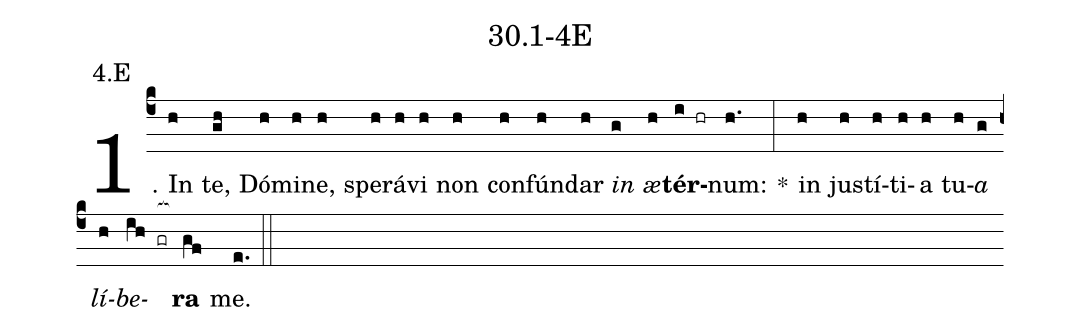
name: 30.1-4E;
annotation: 4.E;
%%
(c4)1. In(h) te,(gh) Dó(h)mi(h)ne,(h) spe(h)rá(h)vi(h) non(h) con(h)fún(h)dar(h) <i>in</i>(g) <i>æ</i>(h)<b>tér</b>(i hr)num:(h.) *(:) in(h) jus(h)tí(h)ti(h)a(h) tu(h)<i>a</i>(g) <i>lí</i>(h)<i>be</i>(ih gr[ocb:1{])<b>ra</b>(gf[ocb:0}]) me.(e.) (::)
